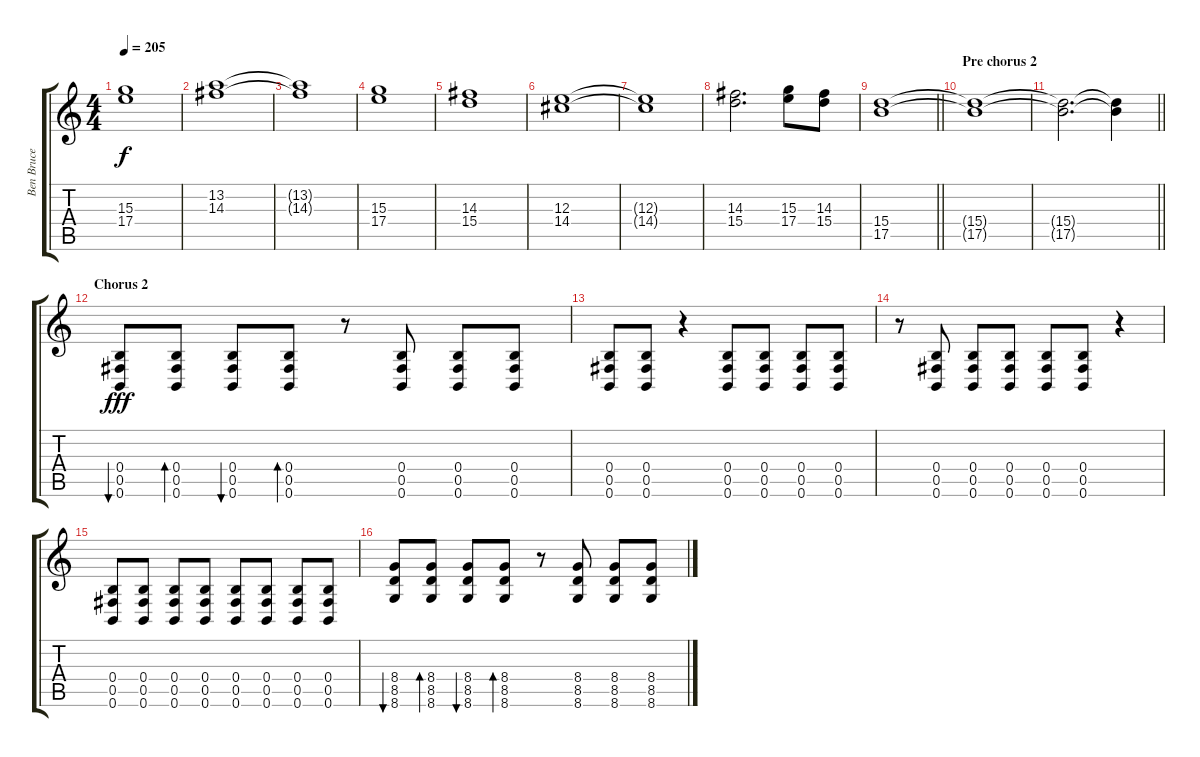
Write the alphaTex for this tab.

\track ("Ben Bruce" "Ben Bruce") {instrument distortionguitar}
\staff {score tabs}
\tuning (Db4 Ab3 E3 B2 Gb2 B1) {hide}
\ts (4 4)
\tempo 205
\clef g2
\ks c
(15.3 17.4).1{dy f} |
(13.2 14.3).1 |
(13.2{t} 14.3{t}).1 |
(15.3 17.4).1 |
(14.3 15.4).1 |
(12.3 14.4).1 |
(12.3{t} 14.4{t}).1 |
(14.3 15.4).2{d} (15.3 17.4).8 (14.3 15.4).8 |
\barLineRight lightlight
(15.4 17.5).1 |
\section ("" "Pre chorus 2")
(15.4{t} 17.5{t}).1 |
\barLineRight lightlight
(15.4{t} 17.5{t}).2{d} (15.4{t} 17.5{t}).4 |
\section ("" "Chorus 2")
(0.4 0.5 0.6).8{bu 60 dy fff} (0.4 0.5 0.6).8{bd 60} (0.4 0.5 0.6).8{bu 60} (0.4 0.5 0.6).8{bd 60} r.8 (0.4 0.5 0.6).8 (0.4 0.5 0.6).8 (0.4 0.5 0.6).8 |
(0.4 0.5 0.6).8 (0.4 0.5 0.6).8 r.4 (0.4 0.5 0.6).8 (0.4 0.5 0.6).8 (0.4 0.5 0.6).8 (0.4 0.5 0.6).8 |
r.8 (0.4 0.5 0.6).8 (0.4 0.5 0.6).8 (0.4 0.5 0.6).8 (0.4 0.5 0.6).8 (0.4 0.5 0.6).8 r.4 |
(0.4 0.5 0.6).8 (0.4 0.5 0.6).8 (0.4 0.5 0.6).8 (0.4 0.5 0.6).8 (0.4 0.5 0.6).8 (0.4 0.5 0.6).8 (0.4 0.5 0.6).8 (0.4 0.5 0.6).8 |
(8.4 8.5 8.6).8{bu 60} (8.4 8.5 8.6).8{bd 60} (8.4 8.5 8.6).8{bu 60} (8.4 8.5 8.6).8{bd 60} r.8 (8.4 8.5 8.6).8 (8.4 8.5 8.6).8 (8.4 8.5 8.6).8
